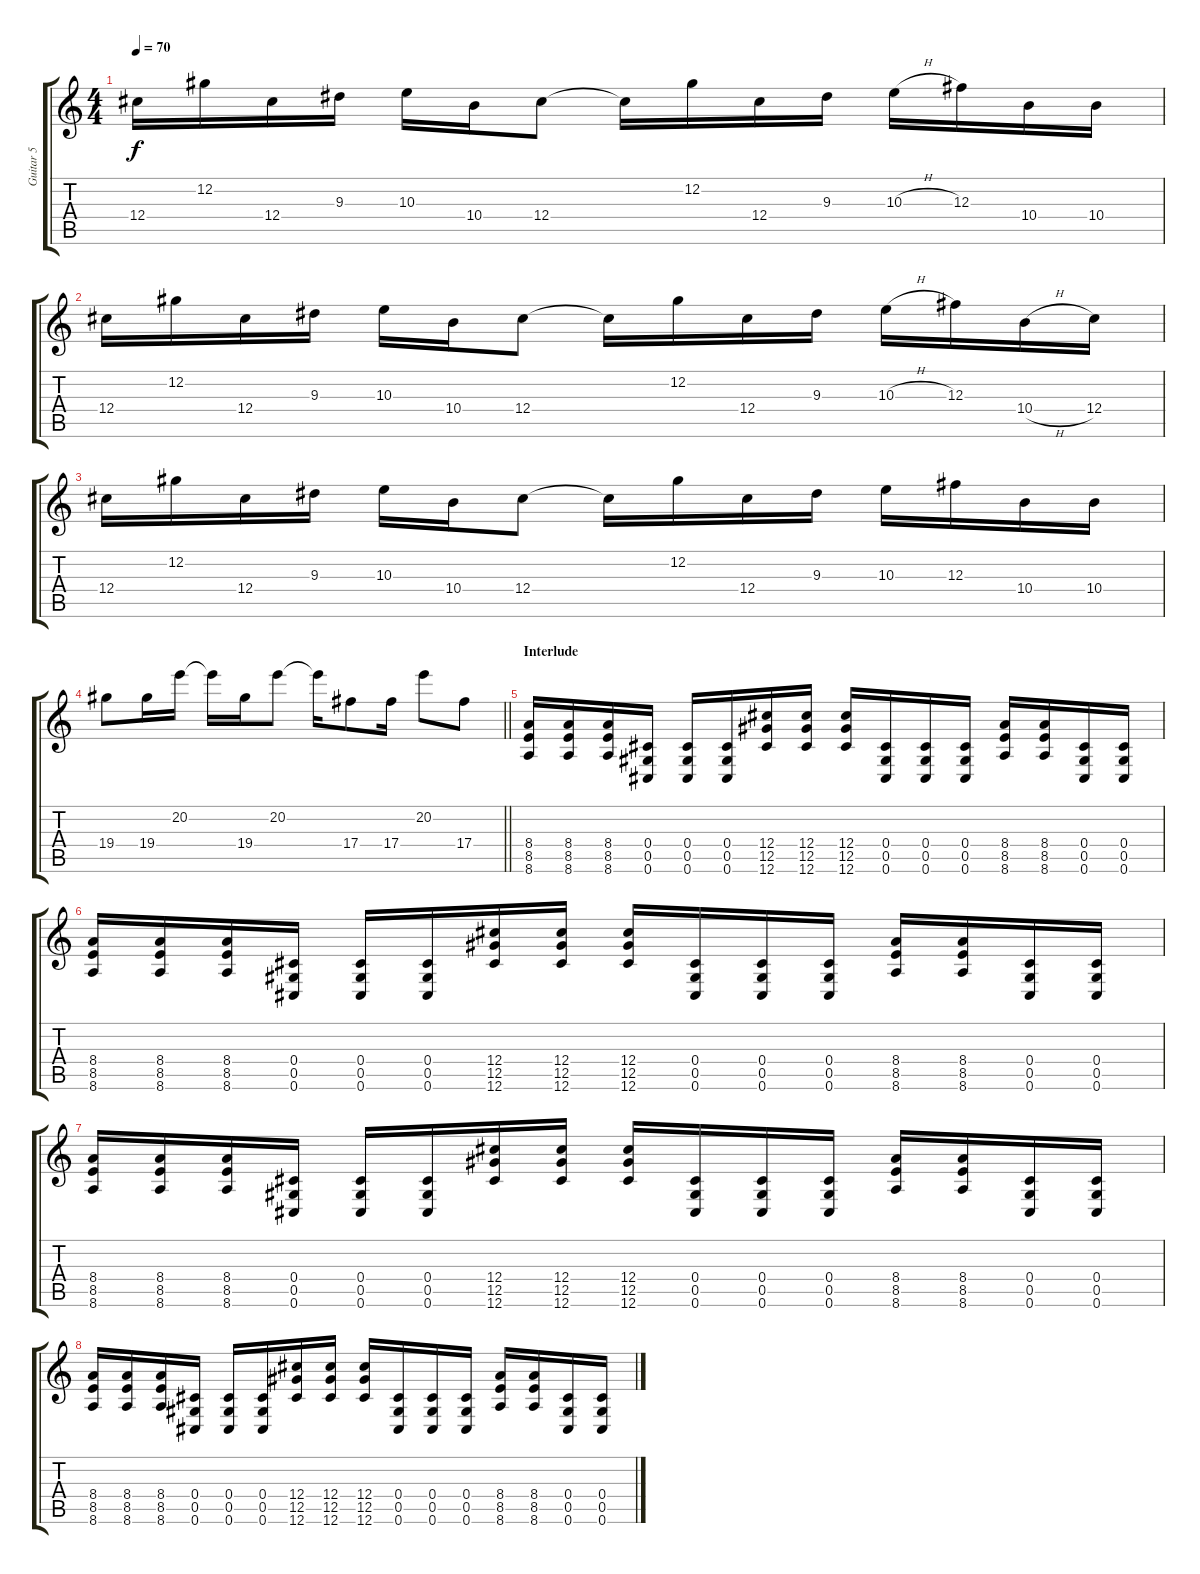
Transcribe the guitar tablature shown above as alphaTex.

\track ("Guitar 5" "Guitar 5") {instrument distortionguitar}
\staff {score tabs}
\tuning (Db4 Ab3 Gb3 Db3 Ab2 Db2) {hide}
\ts (4 4)
\tempo 70
\clef g2
\ks c
12.4.16{dy f} 12.2.16 12.4.16 9.3.16 10.3.16 10.4.16 12.4.8 12.4{t}.16 12.2.16 12.4.16 9.3.16 10.3{h}.16 12.3.16 10.4.16 10.4.16 |
12.4.16 12.2.16 12.4.16 9.3.16 10.3.16 10.4.16 12.4.8 12.4{t}.16 12.2.16 12.4.16 9.3.16 10.3{h}.16 12.3.16 10.4{h}.16 12.4.16 |
12.4.16 12.2.16 12.4.16 9.3.16 10.3.16 10.4.16 12.4.8 12.4{t}.16 12.2.16 12.4.16 9.3.16 10.3.16 12.3.16 10.4.16 10.4.16 |
\barLineRight lightlight
19.4.8 19.4.16 20.2.16 20.2{t}.16 19.4.16 20.2.8 20.2{t}.16 17.4.8 17.4.16 20.2.8 17.4.8 |
\section ("" "Interlude")
(8.4 8.5 8.6).16 (8.4 8.5 8.6).16 (8.4 8.5 8.6).16 (0.4 0.5 0.6).16 (0.4 0.5 0.6).16 (0.4 0.5 0.6).16 (12.4 12.5 12.6).16 (12.4 12.5 12.6).16 (12.4 12.5 12.6).16 (0.4 0.5 0.6).16 (0.4 0.5 0.6).16 (0.4 0.5 0.6).16 (8.4 8.5 8.6).16 (8.4 8.5 8.6).16 (0.4 0.5 0.6).16 (0.4 0.5 0.6).16 |
(8.4 8.5 8.6).16 (8.4 8.5 8.6).16 (8.4 8.5 8.6).16 (0.4 0.5 0.6).16 (0.4 0.5 0.6).16 (0.4 0.5 0.6).16 (12.4 12.5 12.6).16 (12.4 12.5 12.6).16 (12.4 12.5 12.6).16 (0.4 0.5 0.6).16 (0.4 0.5 0.6).16 (0.4 0.5 0.6).16 (8.4 8.5 8.6).16 (8.4 8.5 8.6).16 (0.4 0.5 0.6).16 (0.4 0.5 0.6).16 |
(8.4 8.5 8.6).16 (8.4 8.5 8.6).16 (8.4 8.5 8.6).16 (0.4 0.5 0.6).16 (0.4 0.5 0.6).16 (0.4 0.5 0.6).16 (12.4 12.5 12.6).16 (12.4 12.5 12.6).16 (12.4 12.5 12.6).16 (0.4 0.5 0.6).16 (0.4 0.5 0.6).16 (0.4 0.5 0.6).16 (8.4 8.5 8.6).16 (8.4 8.5 8.6).16 (0.4 0.5 0.6).16 (0.4 0.5 0.6).16 |
(8.4 8.5 8.6).16 (8.4 8.5 8.6).16 (8.4 8.5 8.6).16 (0.4 0.5 0.6).16 (0.4 0.5 0.6).16 (0.4 0.5 0.6).16 (12.4 12.5 12.6).16 (12.4 12.5 12.6).16 (12.4 12.5 12.6).16 (0.4 0.5 0.6).16 (0.4 0.5 0.6).16 (0.4 0.5 0.6).16 (8.4 8.5 8.6).16 (8.4 8.5 8.6).16 (0.4 0.5 0.6).16 (0.4 0.5 0.6).16
